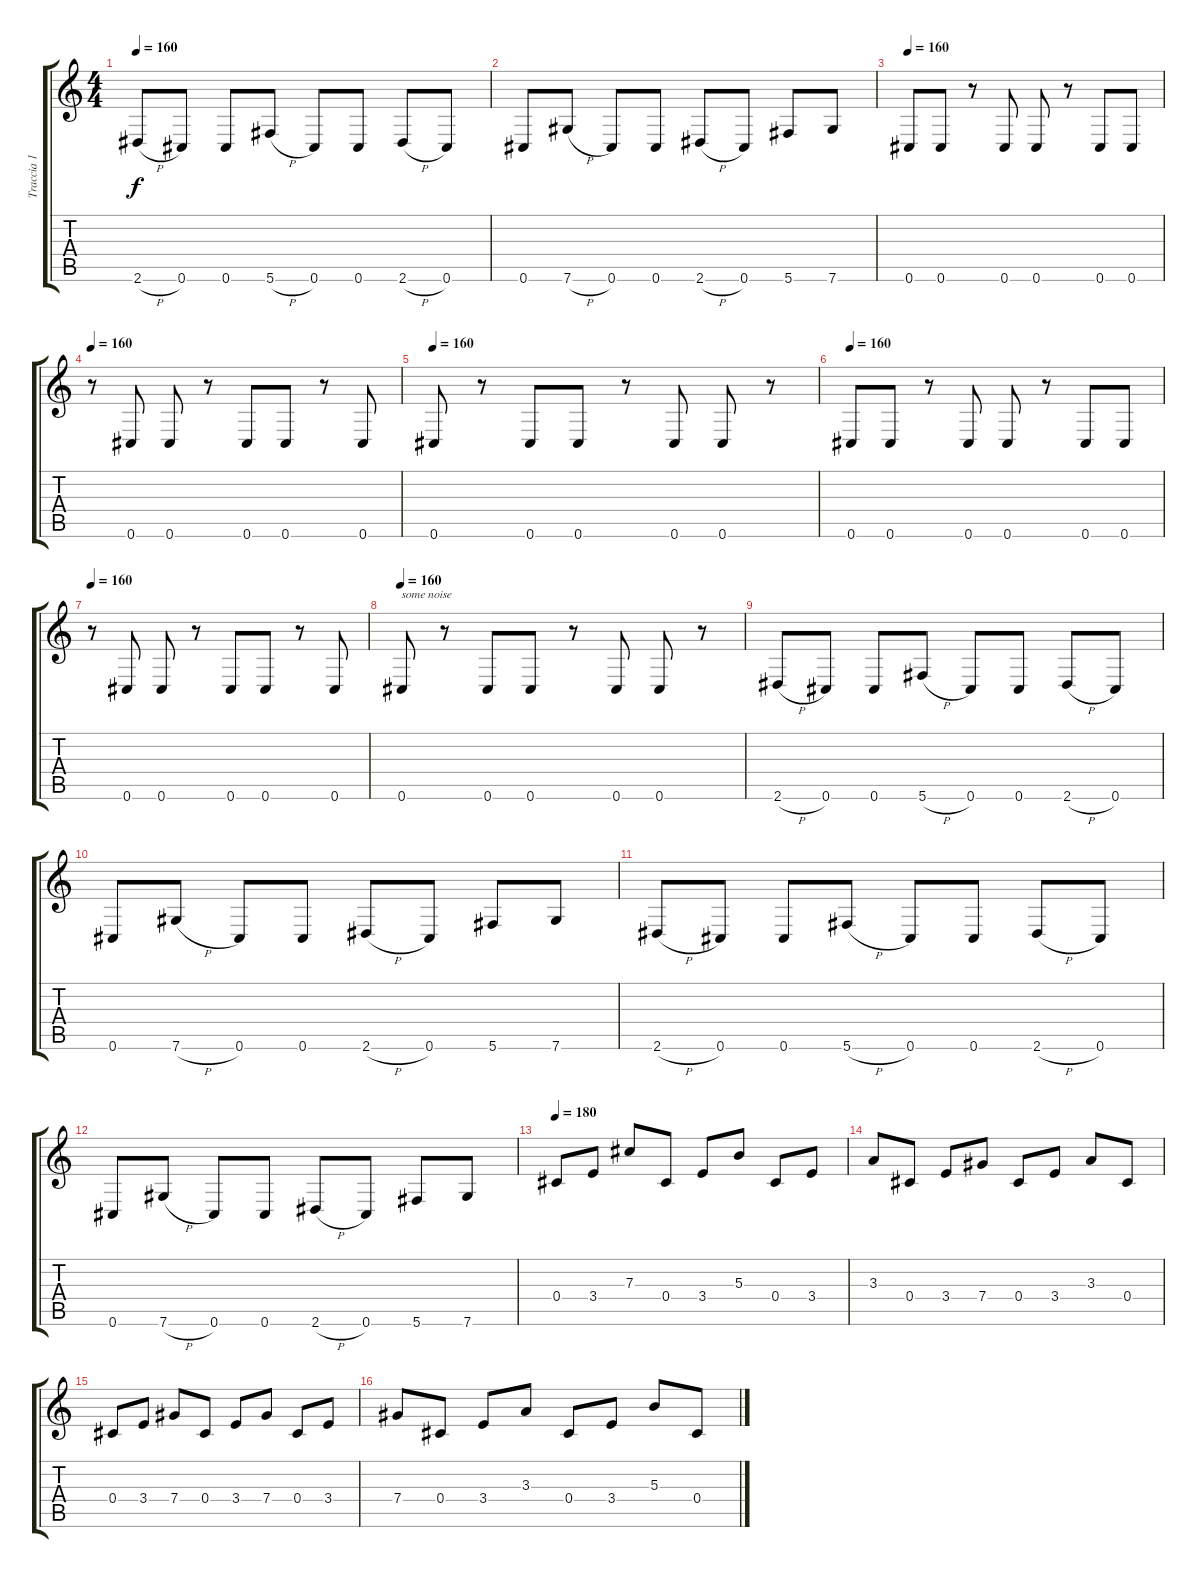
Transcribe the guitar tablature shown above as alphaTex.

\track ("Traccia 1" "Traccia 1") {instrument distortionguitar}
\staff {score tabs}
\tuning (Eb4 Bb3 Gb3 Db3 Ab2 Db2) {hide}
\ts (4 4)
\tempo 160
\clef g2
\ks c
2.6{h}.8{dy f} 0.6.8 0.6.8 5.6{h}.8 0.6.8 0.6.8 2.6{h}.8 0.6.8 |
0.6.8 7.6{h}.8 0.6.8 0.6.8 2.6{h}.8 0.6.8 5.6.8 7.6.8 |
\tempo 160
0.6.8 0.6.8 r.8 0.6.8 0.6.8 r.8 0.6.8 0.6.8 |
\tempo 160
r.8 0.6.8 0.6.8 r.8 0.6.8 0.6.8 r.8 0.6.8 |
\tempo 160
0.6.8 r.8 0.6.8 0.6.8 r.8 0.6.8 0.6.8 r.8 |
\tempo 160
0.6.8 0.6.8 r.8 0.6.8 0.6.8 r.8 0.6.8 0.6.8 |
\tempo 160
r.8 0.6.8 0.6.8 r.8 0.6.8 0.6.8 r.8 0.6.8 |
\tempo 160
0.6.8{txt "some noise"} r.8 0.6.8 0.6.8 r.8 0.6.8 0.6.8 r.8 |
2.6{h}.8 0.6.8 0.6.8 5.6{h}.8 0.6.8 0.6.8 2.6{h}.8 0.6.8 |
0.6.8 7.6{h}.8 0.6.8 0.6.8 2.6{h}.8 0.6.8 5.6.8 7.6.8 |
2.6{h}.8 0.6.8 0.6.8 5.6{h}.8 0.6.8 0.6.8 2.6{h}.8 0.6.8 |
0.6.8 7.6{h}.8 0.6.8 0.6.8 2.6{h}.8 0.6.8 5.6.8 7.6.8 |
\tempo 180
0.4.8 3.4.8 7.3.8 0.4.8 3.4.8 5.3.8 0.4.8 3.4.8 |
3.3.8 0.4.8 3.4.8 7.4.8 0.4.8 3.4.8 3.3.8 0.4.8 |
0.4.8 3.4.8 7.4.8 0.4.8 3.4.8 7.4.8 0.4.8 3.4.8 |
7.4.8 0.4.8 3.4.8 3.3.8 0.4.8 3.4.8 5.3.8 0.4.8
